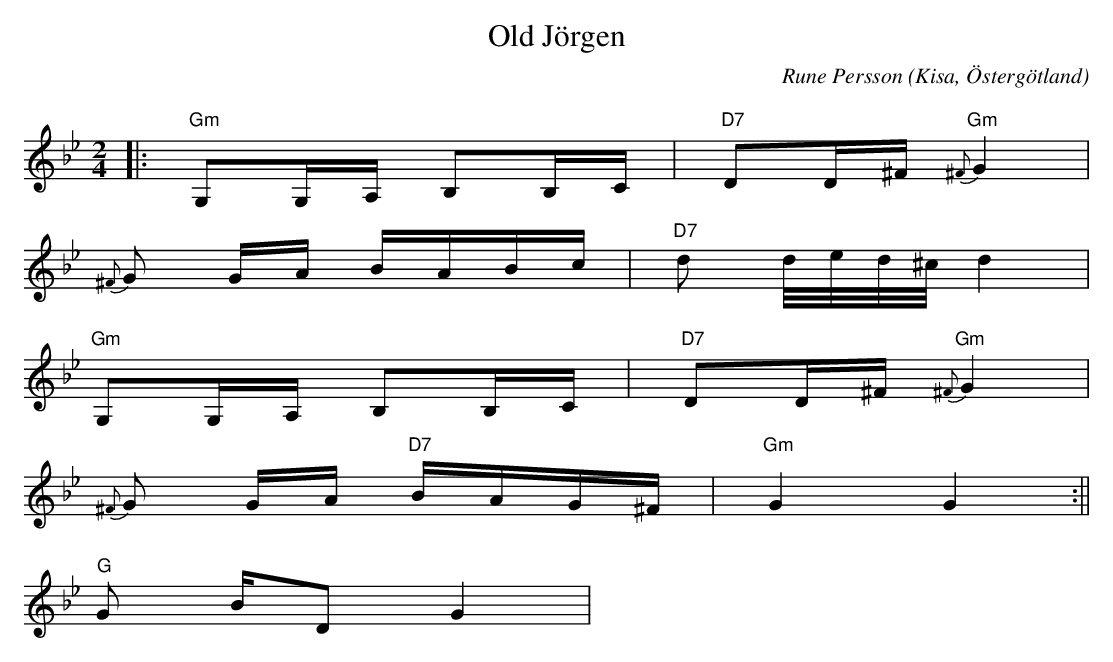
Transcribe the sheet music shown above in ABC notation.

X:1
T:Old Jörgen
C:Rune Persson
O:Kisa, Östergötland
Q:60
M:2/4
L:1/8
K:Gm
|:"Gm"G,G,/A,/ B,B,/C/|"D7"DD/^F/"Gm" {^F}G2|
{^F}G G/A/ B/A/B/c/|"D7"d d/4e/4d/4^c/4 d2|
"Gm"G,G,/A,/ B,B,/C/|"D7"DD/^F/"Gm" {^F}G2|
{^F}G G/A/ "D7"B/A/G/^F/|"Gm"G2 G2:||
"G" G B/D G2|
